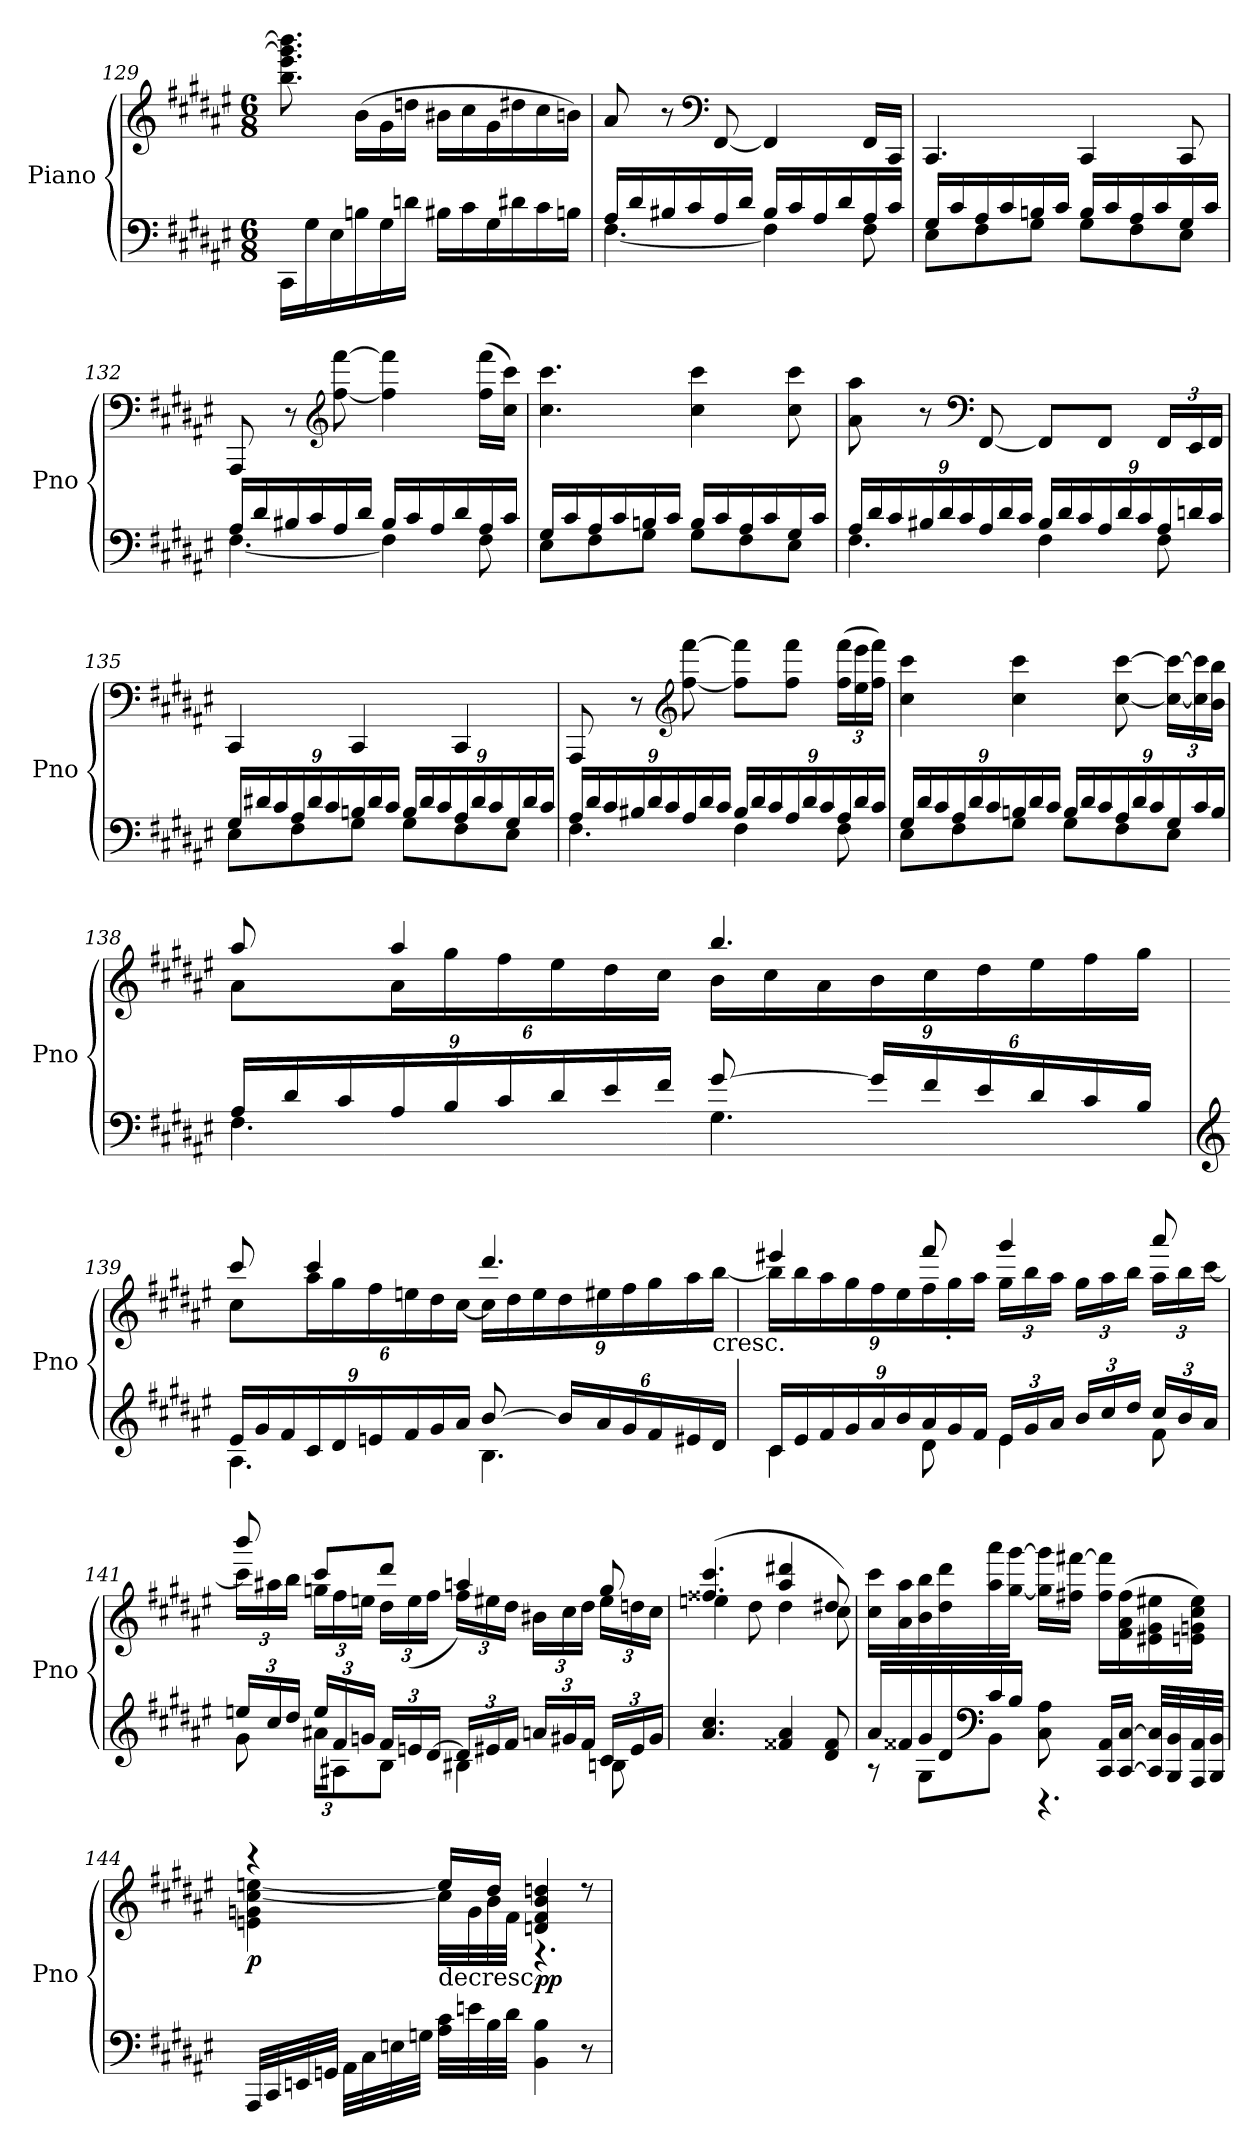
**kern	**kern	**dynam
*part1	*part1	*part1
*staff2	*staff1	*staff1/2
*I"Piano	*	*
*I'Pno	*	*
*clefF4	*clefG2	*
*k[f#c#g#d#a#e#]	*k[f#c#g#d#a#e#]	*
*M6/8	*M6/8	*
=129	=129	=129
16CC#\LL	8.bb\ 8.eee#\ 8.ggg#\] 8.bbb\]	.
16G#\	.	.
16E#\	.	.
16Bn\	(>16b\LL	.
16G#\	16g#\	.
16dn\JJ	16ddn\JJ	.
16B#X\LL	16b#X\LL	.
16c#\	16cc#\	.
16G#\	16g#\	.
16d#X\	16dd#X\	.
16c#\	16cc#\	.
16Bn\JJ	16bn\JJ)	.
!!LO:LB:g=z
=130	=130	=130
*^	*	*
16A#/LL	[4.F#\	8a#/	.
16d#/	.	.	.
16B#X/	.	8r	.
16c#/	.	.	.
*	*	*clefF4	*
16A#/	.	[8FF#/	.
16d#/JJ	.	.	.
16B#/LL	4F#\]	4FF#/]	.
16c#/	.	.	.
16A#/	.	.	.
16d#/	.	.	.
16A#/	8F#\	16FF#/LL	.
16c#/JJ	.	16CC#/JJ	.
=131	=131	=131	=131
16G#/LL	8E#\L	4.CC#/	.
16c#/	.	.	.
16A#/	8F#\	.	.
16c#/	.	.	.
16Bn/	8G#\J	.	.
16c#/JJ	.	.	.
16B/LL	8G#\L	4CC#/	.
16c#/	.	.	.
16A#/	8F#\	.	.
16c#/	.	.	.
16G#/	8E#\J	8CC#/	.
16c#/JJ	.	.	.
=132	=132	=132	=132
16A#/LL	[4.F#\	8AAA#/	.
16d#/	.	.	.
16B#X/	.	8r	.
16c#/	.	.	.
*	*	*clefG2	*
16A#/	.	[8ff#\ [8fff#\	.
16d#/JJ	.	.	.
16B#/LL	4F#\]	4ff#\] 4fff#\]	.
16c#/	.	.	.
16A#/	.	.	.
16d#/	.	.	.
16A#/	8F#\	(>16ff#\ 16fff#\LL	.
16c#/JJ	.	16cc#\ 16ccc#\JJ)	.
!!LO:LB:g=z
=133	=133	=133	=133
16G#/LL	8E#\L	4.cc#\ 4.ccc#\	.
16c#/	.	.	.
16A#/	8F#\	.	.
16c#/	.	.	.
16Bn/	8G#\J	.	.
16c#/JJ	.	.	.
16B/LL	8G#\L	4cc#\ 4ccc#\	.
16c#/	.	.	.
16A#/	8F#\	.	.
16c#/	.	.	.
16G#/	8E#\J	8cc#\ 8ccc#\	.
16c#/JJ	.	.	.
=134	=134	=134	=134
*Xbrackettup	*	*	*
24A#/LL	4.F#\	8a#\ 8aa#\	.
24d#/	.	.	.
24c#/	.	.	.
24B#X/	.	8r	.
24d#/	.	.	.
24c#/	.	.	.
*	*	*clefF4	*
24A#/	.	[8FF#/	.
24d#/	.	.	.
24c#/JJ	.	.	.
24B#/LL	4F#\	8FF#/L]	.
24d#/	.	.	.
24c#/	.	.	.
24A#/	.	8FF#/J	.
24d#/	.	.	.
24c#/	.	.	.
*	*	*Xbrackettup	*
24A#/	8F#\	24FF#/LL	.
24dn/	.	24EE#/	.
24c#/JJ	.	24FF#/JJ	.
!!LO:LB:g=z
=135	=135	=135	=135
24G#/LL	8E#\L	4CC#/	.
24d#X/	.	.	.
24c#/	.	.	.
24A#/	8F#\	.	.
24d#/	.	.	.
24c#/	.	.	.
24Bn/	8G#\J	4CC#/	.
24d#/	.	.	.
24c#/JJ	.	.	.
24B/LL	8G#\L	.	.
24d#/	.	.	.
24c#/	.	.	.
24A#/	8F#\	4CC#/	.
24d#/	.	.	.
24c#/	.	.	.
24G#/	8E#\J	.	.
24d#/	.	.	.
24c#/JJ	.	.	.
=136	=136	=136	=136
24A#/LL	4.F#\	8AAA#/	.
24d#/	.	.	.
24c#/	.	.	.
24B#X/	.	8r	.
24d#/	.	.	.
24c#/	.	.	.
*	*	*clefG2	*
24A#/	.	[8ff#\ [8fff#\	.
24d#/	.	.	.
24c#/JJ	.	.	.
24B#/LL	4F#\	8ff#\] 8fff#\]L	.
24d#/	.	.	.
24c#/	.	.	.
24A#/	.	8ff#\ 8fff#\J	.
24d#/	.	.	.
24c#/	.	.	.
24A#/	8F#\	(>24ff#\ 24fff#\LL	.
24d#/	.	24ee#\ 24eee#\	.
24c#/JJ	.	24ff#\ 24fff#\JJ)	.
!!LO:PB:g=z
=137	=137	=137	=137
24G#/LL	8E#\L	4cc#\ 4ccc#\	.
24d#/	.	.	.
24c#/	.	.	.
24A#/	8F#\	.	.
24d#/	.	.	.
24c#/	.	.	.
24Bn/	8G#\J	4cc#\ 4ccc#\	.
24d#/	.	.	.
24c#/JJ	.	.	.
24B/LL	8G#\L	.	.
24d#/	.	.	.
24c#/	.	.	.
24A#/	8F#\	[8cc#\ [8ccc#\	.
24d#/	.	.	.
24c#/	.	.	.
24G#/	8E#\J	24cc#\_ 24ccc#\_LL	.
24c#/	.	24cc#\] 24ccc#\]	.
24B/JJ	.	24b\ 24bb\JJ	.
=138	=138	=138	=138
*	*	*^	*
24A#/LL	4.F#\	8aa#/	8a#\L	.
24d#/	.	.	.	.
24c#/	.	.	.	.
24A#/	.	4aa#/	24a#\L	.
24B/	.	.	24gg#\	.
24c#/	.	.	24ff#\	.
24d#/	.	.	24ee#\	.
24e#/	.	.	24dd#\	.
24f#/JJ	.	.	24cc#\JJ	.
[8g#/	4.G#\	4.bb/	24b\LL	.
.	.	.	24cc#\	.
.	.	.	24a#\	.
24g#/LL]	.	.	24b\	.
24f#/	.	.	24cc#\	.
24e#/	.	.	24dd#\	.
24d#/	.	.	24ee#\	.
24c#/	.	.	24ff#\	.
24B/JJ	.	.	24gg#\JJ	.
!!LO:LB:g=z	!!
=139	=139	=139	=139	=139
*clefG2	*	*	*	*
24e#/LL	4.A#\	8ccc#/	8cc#\L	.
24g#/	.	.	.	.
24f#/	.	.	.	.
24c#/	.	4ccc#/	24aa#\L	.
24d#/	.	.	24gg#\	.
24en/	.	.	24ff#\	.
24f#/	.	.	24een\	.
24g#/	.	.	24dd#\	.
24a#/JJ	.	.	[24cc#\JJ	.
[8b/	4.B\	4.ddd#/	24cc#\LL]	.
.	.	.	24dd#\	.
.	.	.	24ee\	.
24b/LL]	.	.	24dd#\	.
24a#/	.	.	24ee#X\	.
24g#/	.	.	24ff#\	.
24f#/	.	.	24gg#\	.
24e#X/	.	.	24aa#\	.
!	!	!	!LO:TX:b:t=cresc.	!
24d#/JJ	.	.	[24bb\JJ	.
=140	=140	=140	=140	=140
24c#/LL	4c#\	4eee#X/	24bb\LL]	.
24e#/	.	.	24bb\	.
24f#/	.	.	24aa#\	.
24g#/	.	.	24gg#\	.
24a#/	.	.	24ff#\	.
24b/	.	.	24ee#\	.
24a#/	8d#\	8fff#/	24ff#\	.
24g#/	.	.	24gg#'\	.
24f#/JJ	.	.	24aa#\JJ	.
24e#/LL	4e#\	4ggg#/	24gg#\LL	.
24g#/	.	.	24bb\	.
24a#/JJ	.	.	24aa#\JJ	.
24b/LL	.	.	24gg#\LL	.
24cc#/	.	.	24aa#\	.
24dd#/JJ	.	.	24bb\JJ	.
24cc#/LL	8f#\	8aaa#/	24aa#\LL	.
24b/	.	.	24bb\	.
24a#/JJ	.	.	[24ccc#\JJ	.
!!LO:LB:g=z	!!
=141	=141	=141	=141	=141
24een/LL	8g#\	8bbb/	24ccc#\LL]	.
24cc#/	.	.	24aa#X\	.
24dd#/JJ	.	.	24bb\JJ	.
24ee/LL	24a#X\KL	8ccc#/L	24ggn\LL	.
24f#/	12A#X\	.	24ff#\	.
24gn/JJ	.	.	24een\JJ	.
24f#/LL	8B\J	8ddd#/J	24dd#\LL	.
24en/	.	.	(<24ee\	.
[24d#/JJ	.	.	24ff#\JJ	.
24d#/LL]	4B#X\	4aan/	24ff#\LL)	.
24e#X/	.	.	24ee#X\	.
24f#/JJ	.	.	24dd#\JJ	.
24an/LL	.	.	24b#X\LL	.
24g#X/	.	.	24cc#\	.
24f#/JJ	.	.	24dd#\JJ	.
24c#/LL	8Bn\	8gg/	24ee#\LL	.
24e#/	.	.	24ddn\	.
24g#/JJ	.	.	24cc#\JJ	.
*v	*v	*	*	*
=142	=142	=142	=142
4.a#/ 4.cc#/	(>4.ff##X/ 4.ccc#/	4een\	.
.	.	8dd#\	.
4f##X/ 4a#/	4aa#/ 4ddd#X/	4dd#\	.
8d#/ 8f##/	8dd#X/	8cc#\)	.
*	*v	*v	*
!!LO:LB:g=z
=143	=143	=143
*^	*	*
16a#/LL	8r	16cc#\ 16ccc#\LL	.
16f##X/	.	16a#\ 16aa#\	.
16g#/	8G#\L	16b\ 16bb\	.
16d#/	.	16dd#\ 16ddd#\	.
*clefF4	*	*	*
16c#/	8BB\J	16aa#\ 16aaa#\	.
16B/JJ	.	[16gg#\ [16ggg#\JJ	.
8C#\ 8A#\	4.r	16gg#\] 16ggg#\]LL	.
.	.	16ff#X\ [16fff#X\JJ	.
16CC#/ 16AA#/LL	.	16ff#\ 16fff#\]LL	.
[16CC#/ [16C#/JJ	.	(>16f#\ 16a#\ 16ff#\	.
32CC#/] 32C#/]LLL	.	16e#X\ 16g#\ 16ee#X\	.
32BBB/ 32BB/	.	.	.
32AAA#/ 32AA#/	.	16en\ 16gn\ 16cc#\ 16ee#\JJ)	.
32BBB/ 32BB/JJJ	.	.	.
*v	*v	*	*
=144	=144	=144
*	*^	*
!	!	!	!LO:DY:b
32AAA#/LLL	4r	4en\ 4gn\ [4cc#\ [4een\	p
32CC#/	.	.	.
32EEn/	.	.	.
32GGn/JJJ	.	.	.
32AA#\LLL	.	.	.
32C#\	.	.	.
32En\	.	.	.
32Gn\JJJ	.	.	.
!	!LO:TX:b:t=decresc.	!	!
32A#\ 32c#\LLL	16ee/LL]	32cc#\LLL]	.
32en\	.	32g\	.
32B\	16dd#/JJ	32b\	.
32d#\JJJ	.	32f#\JJJ	.
!	!	!	!LO:DY:b
4BB\ 4B\	4dn/ 4f#/ 4b/ 4ddn/	4.r	pp
8r	8r	.	.
*	*v	*v	*
=	=	=
*-	*-	*-
